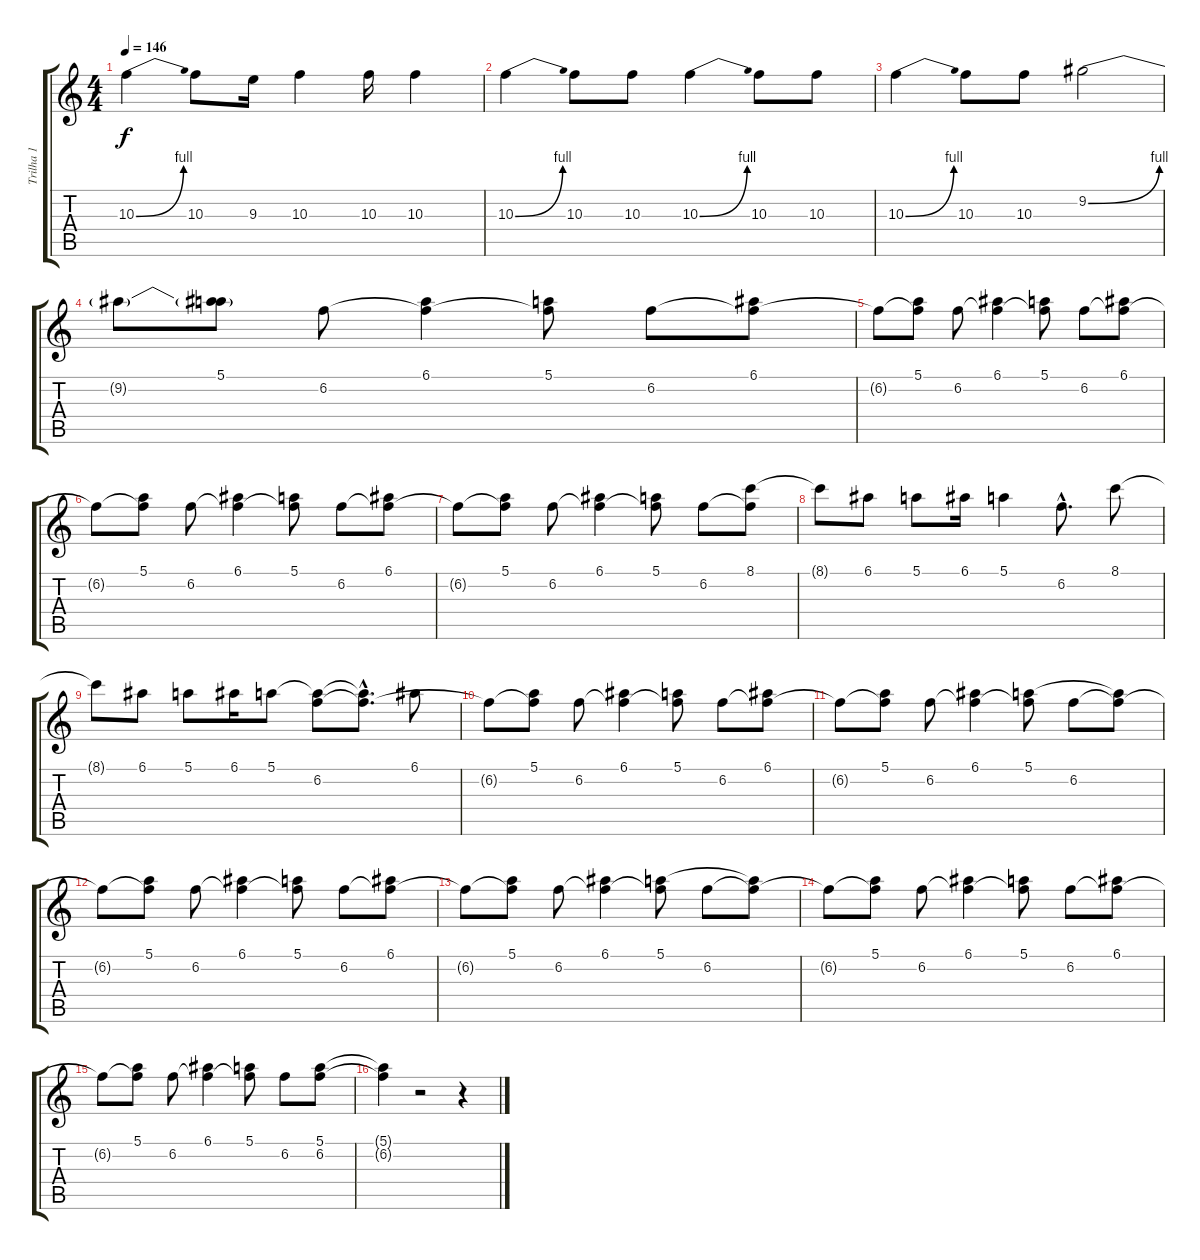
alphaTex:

\track ("Trilha 1" "Trilha 1") {instrument overdrivenguitar}
\staff {score tabs}
\tuning (E4 B3 G3 D3 A2 E2) {hide}
\ts (4 4)
\tempo 146
\clef g2
\ks c
10.3{be (bend 0 0 60 4)}.4{dy f} 10.3.8 9.3.16 10.3.4 10.3.16 10.3.4 |
10.3{be (bend 0 0 60 4)}.4 10.3.8 10.3.8 10.3{be (bend 0 0 60 4)}.4 10.3.8 10.3.8 |
10.3{be (bend 0 0 60 4)}.4 10.3.8 10.3.8 9.2{be (bend 0 0 60 4)}.2 |
9.2{t}.8 (5.1 9.2{t}).8 6.2.8 (6.1 6.2{t}).4 (5.1 6.2{t}).8 6.2.8 (6.1 6.2{t}).8 |
6.2{t}.8 (5.1 6.2{t}).8 6.2.8 (6.1 6.2{t}).4 (5.1 6.2{t}).8 6.2.8 (6.1 6.2{t}).8 |
6.2{t}.8 (5.1 6.2{t}).8 6.2.8 (6.1 6.2{t}).4 (5.1 6.2{t}).8 6.2.8 (6.1 6.2{t}).8 |
6.2{t}.8 (5.1 6.2{t}).8 6.2.8 (6.1 6.2{t}).4 (5.1 6.2{t}).8 6.2.8 (8.1 6.2{t}).8 |
8.1{t}.8 6.1.8 5.1.8 6.1.16 5.1.4 6.2{hac}.8{d} 8.1.8 |
8.1{t}.8 6.1.8 5.1.8 6.1.16 5.1.8 (5.1{t} 6.2).8 (5.1{hac t} 6.2{hac t}).8{d} 6.1.8 |
6.2{t}.8 (5.1 6.2{t}).8 6.2.8 (6.1 6.2{t}).4 (5.1 6.2{t}).8 6.2.8 (6.1 6.2{t}).8 |
6.2{t}.8 (5.1 6.2{t}).8 6.2.8 (6.1 6.2{t}).4 (5.1 6.2{t}).8 6.2.8 (5.1{t} 6.2{t}).8 |
6.2{t}.8 (5.1 6.2{t}).8 6.2.8 (6.1 6.2{t}).4 (5.1 6.2{t}).8 6.2.8 (6.1 6.2{t}).8 |
6.2{t}.8 (5.1 6.2{t}).8 6.2.8 (6.1 6.2{t}).4 (5.1 6.2{t}).8 6.2.8 (5.1{t} 6.2{t}).8 |
6.2{t}.8 (5.1 6.2{t}).8 6.2.8 (6.1 6.2{t}).4 (5.1 6.2{t}).8 6.2.8 (6.1 6.2{t}).8 |
6.2{t}.8 (5.1 6.2{t}).8 6.2.8 (6.1 6.2{t}).4 (5.1 6.2{t}).8 6.2.8 (5.1 6.2).8 |
(5.1{t} 6.2{t}).4 r.2 r.4
